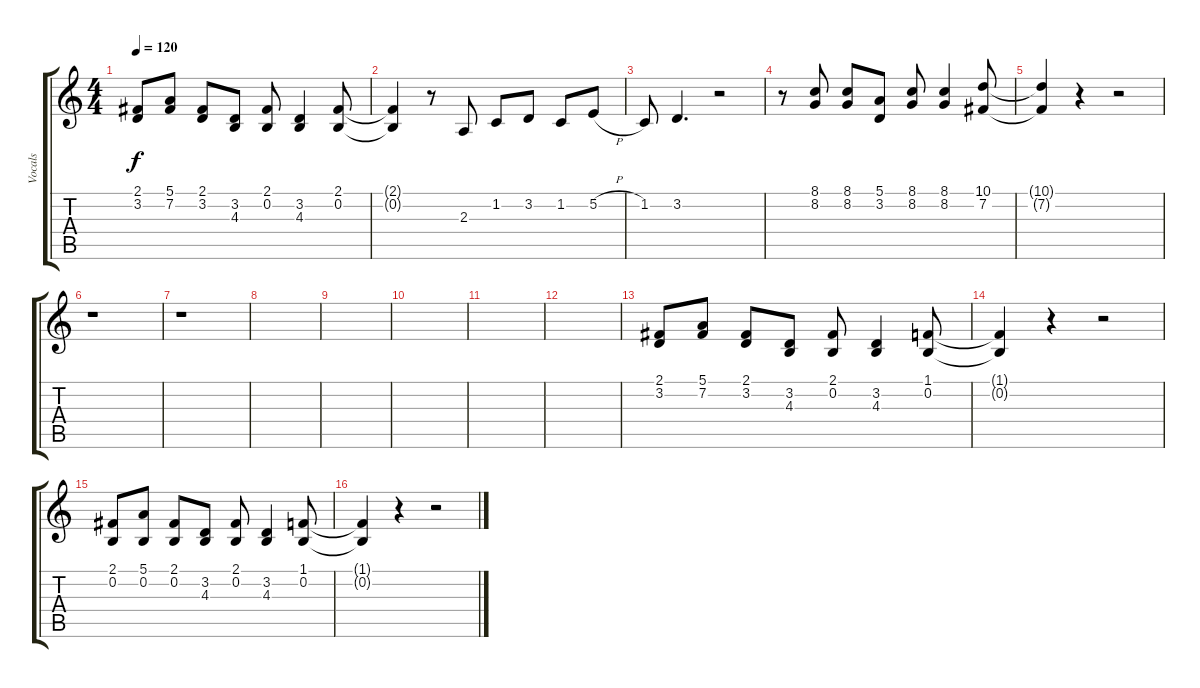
\track ("Vocals" "Vocals") {mute instrument tenorsax}
\staff {score tabs}
\tuning (E4 B3 G3 D3 A2 E2) {hide}
\ts (4 4)
\tempo 120
\clef g2
\ks c
(2.1 3.2).8{dy f} (5.1 7.2).8 (2.1 3.2).8 (3.2 4.3).8 (2.1 0.2).8 (3.2 4.3).4 (2.1 0.2).8 |
(2.1{t} 0.2{t}).4 r.8 2.3.8 1.2.8 3.2.8 1.2.8 5.2{h}.8 |
1.2.8 3.2.4{d} r.2 |
r.8 (8.1 8.2).8 (8.1 8.2).8 (5.1 3.2).8 (8.1 8.2).8 (8.1 8.2).4 (10.1 7.2).8 |
(10.1{t} 7.2{t}).4 r.4 r.2 |
r.1 |
r.1 |
|
|
|
|
|
(2.1 3.2).8 (5.1 7.2).8 (2.1 3.2).8 (3.2 4.3).8 (2.1 0.2).8 (3.2 4.3).4 (1.1 0.2).8 |
(1.1{t} 0.2{t}).4 r.4 r.2 |
(2.1 0.2).8 (5.1 0.2).8 (2.1 0.2).8 (3.2 4.3).8 (2.1 0.2).8 (3.2 4.3).4 (1.1 0.2).8 |
(1.1{t} 0.2{t}).4 r.4 r.2
